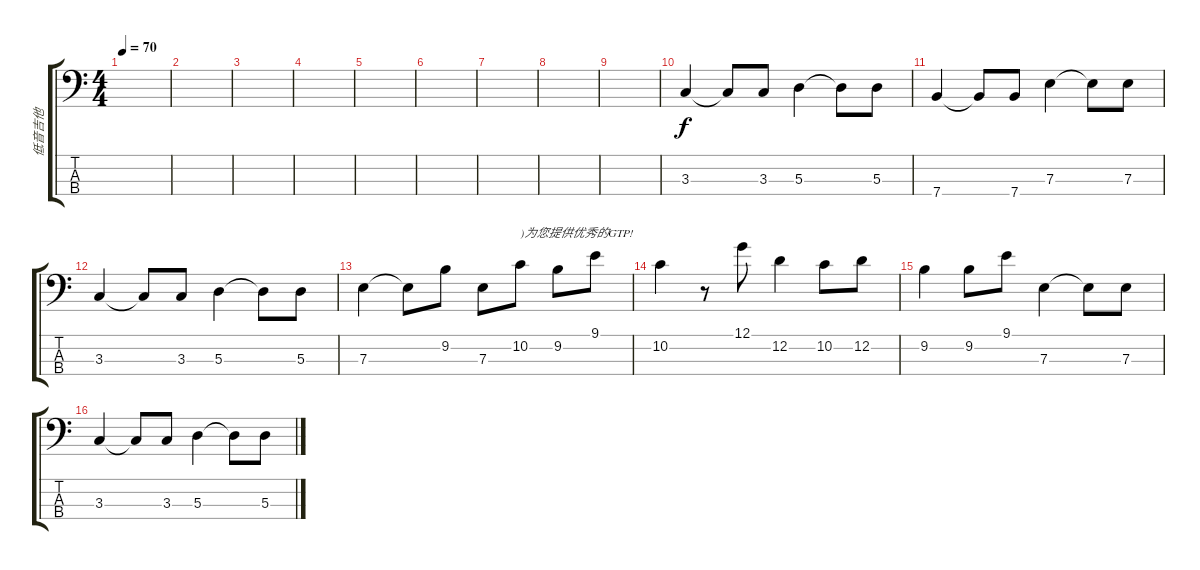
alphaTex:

\track ("低音吉他" "低音吉他") {instrument electricbassfinger}
\staff {score tabs}
\tuning (G2 D2 A1 E1) {hide}
\ts (4 4)
\tempo 70
\clef f4
\ks c
|
|
|
|
|
|
|
|
|
3.3.4 3.3{t}.8 3.3.8 5.3.4 5.3{t}.8 5.3.8 |
7.4.4 7.4{t}.8 7.4.8 7.3.4 7.3{t}.8 7.3.8 |
3.3.4 3.3{t}.8 3.3.8 5.3.4 5.3{t}.8 5.3.8 |
7.3.4 7.3{t}.8 9.2.8 7.3.8 10.2.8{txt ")为您提供优秀的GTP!"} 9.2.8 9.1.8 |
10.2.4 r.8 12.1.8 12.2.4 10.2.8 12.2.8 |
9.2.4 9.2.8 9.1.8 7.3.4 7.3{t}.8 7.3.8 |
3.3.4 3.3{t}.8 3.3.8 5.3.4 5.3{t}.8 5.3.8
